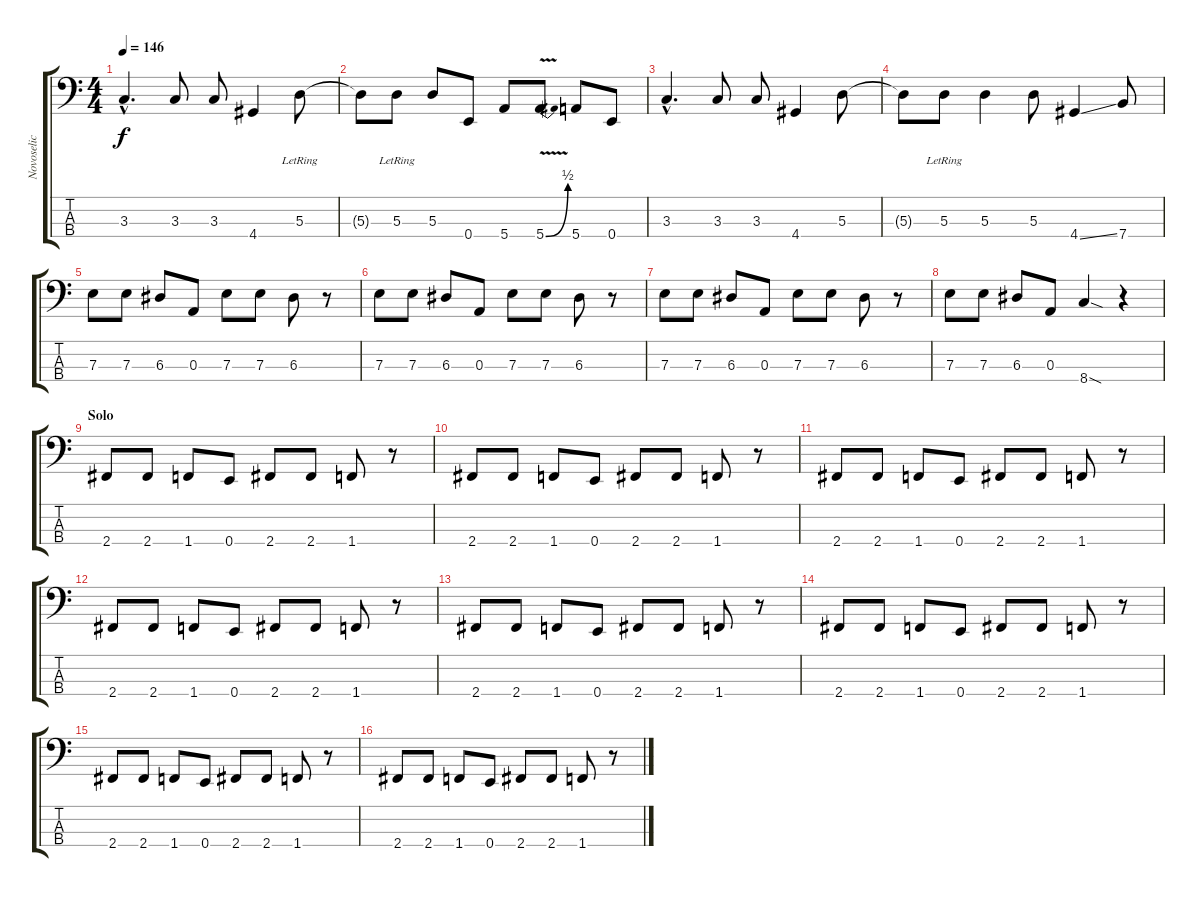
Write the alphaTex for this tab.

\track ("Novoselic" "Novoselic") {instrument electricbasspick}
\staff {score tabs}
\tuning (G2 D2 A1 E1) {hide}
\ts (4 4)
\tempo 146
\clef f4
\ks c
3.3{hac}.4{d dy f} 3.3.8 3.3.8 4.4.4 5.3{lr}.8 |
5.3{t}.8 5.3{lr}.8 5.3.8 0.4.8 5.4.8 5.4{be (bend 0 0 60 2) v}.8 5.4.8 0.4.8 |
3.3{hac}.4{d} 3.3.8 3.3.8 4.4.4 5.3.8 |
5.3{t}.8 5.3{lr}.8 5.3.4 5.3.8 4.4{ss}.4 7.4.8 |
7.3.8 7.3.8 6.3.8 0.3.8 7.3.8 7.3.8 6.3.8 r.8 |
7.3.8 7.3.8 6.3.8 0.3.8 7.3.8 7.3.8 6.3.8 r.8 |
7.3.8 7.3.8 6.3.8 0.3.8 7.3.8 7.3.8 6.3.8 r.8 |
7.3.8 7.3.8 6.3.8 0.3.8 8.4{sod}.4 r.4 |
\section ("" "Solo")
2.4.8 2.4.8 1.4.8 0.4.8 2.4.8 2.4.8 1.4.8 r.8 |
2.4.8 2.4.8 1.4.8 0.4.8 2.4.8 2.4.8 1.4.8 r.8 |
2.4.8 2.4.8 1.4.8 0.4.8 2.4.8 2.4.8 1.4.8 r.8 |
2.4.8 2.4.8 1.4.8 0.4.8 2.4.8 2.4.8 1.4.8 r.8 |
2.4.8 2.4.8 1.4.8 0.4.8 2.4.8 2.4.8 1.4.8 r.8 |
2.4.8 2.4.8 1.4.8 0.4.8 2.4.8 2.4.8 1.4.8 r.8 |
2.4.8 2.4.8 1.4.8 0.4.8 2.4.8 2.4.8 1.4.8 r.8 |
2.4.8 2.4.8 1.4.8 0.4.8 2.4.8 2.4.8 1.4.8 r.8
